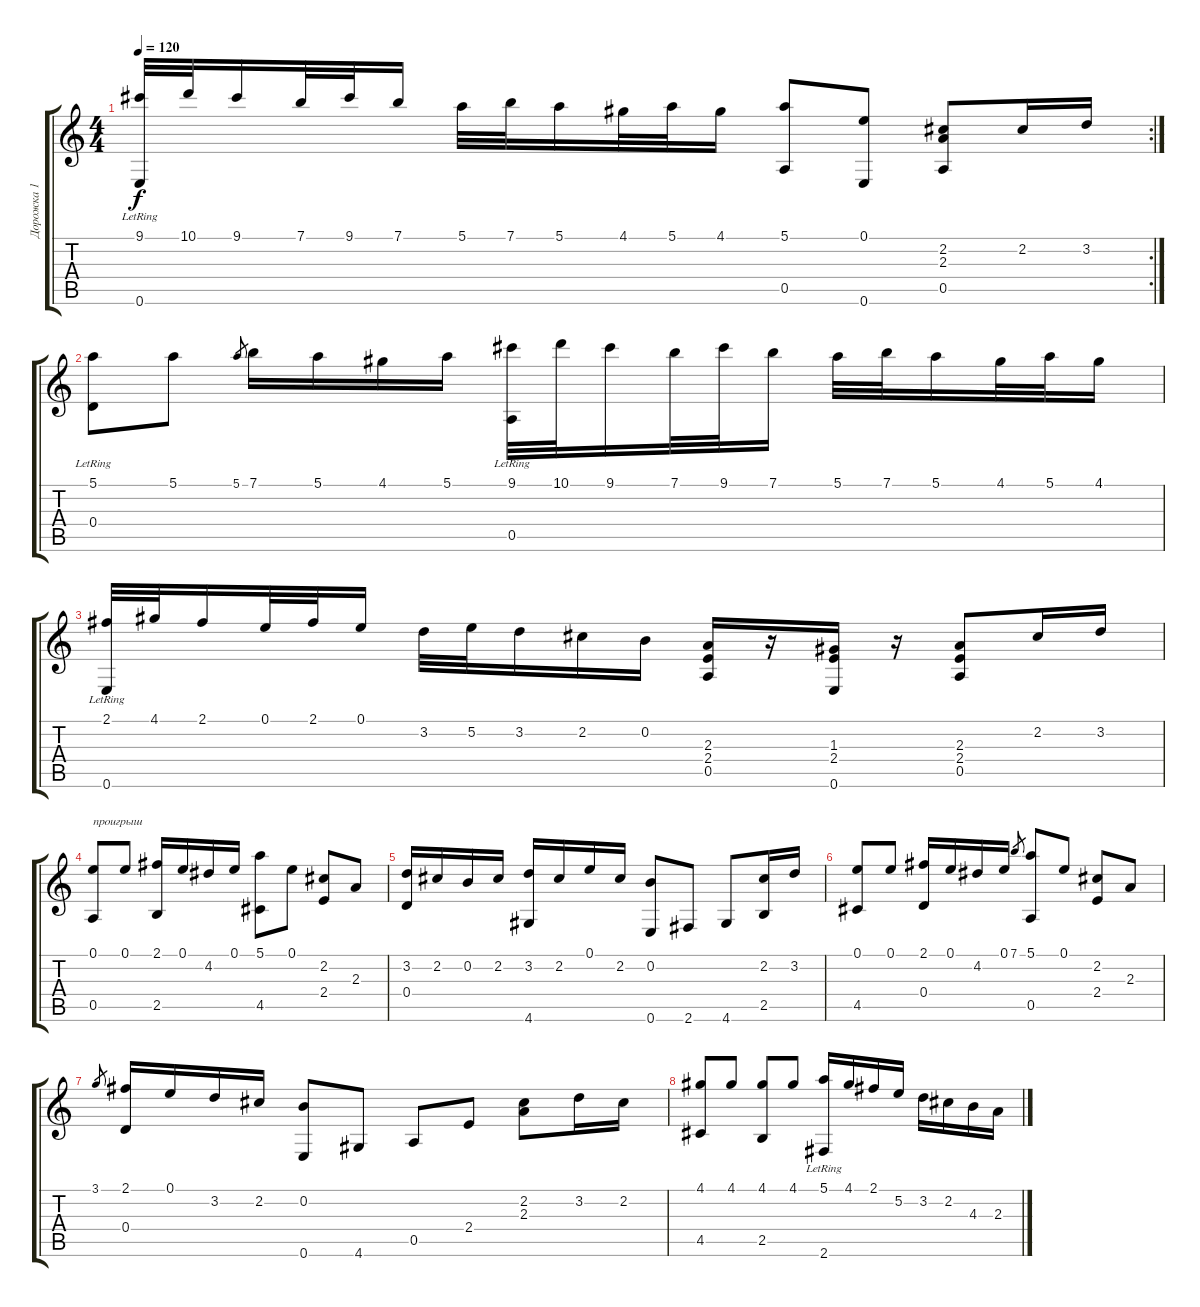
\track ("Дорожка 1" "Дорожка 1") {instrument acousticguitarnylon}
\staff {score tabs}
\tuning (E4 B3 G3 D3 A2 E2) {hide}
\rc 2
\ts (4 4)
\tempo 120
\clef g2
\ks c
(9.1 0.6{lr}).32{dy f} 10.1.32 9.1.16 7.1.32 9.1.32 7.1.16 5.1.32 7.1.32 5.1.16 4.1.32 5.1.32 4.1.16 (5.1 0.5).8 (0.1 0.6).8 (2.2 2.3 0.5).8 2.2.16 3.2.16 |
(5.1 0.4{lr}).8 5.1.8 5.1.8{gr} 7.1.16 5.1.16 4.1.16 5.1.16 (9.1 0.5{lr}).32 10.1.32 9.1.16 7.1.32 9.1.32 7.1.16 5.1.32 7.1.32 5.1.16 4.1.32 5.1.32 4.1.16 |
(2.1 0.6{lr}).32 4.1.32 2.1.16 0.1.32 2.1.32 0.1.16 3.2.32 5.2.32 3.2.16 2.2.16 0.2.16 (2.3 2.4 0.5).16 r.16 (1.3 2.4 0.6).16 r.16 (2.3 2.4 0.5).8 2.2.16 3.2.16 |
(0.1 0.5).8{txt "проигрыш"} 0.1.8 (2.1 2.5).16 0.1.16 4.2.16 0.1.16 (5.1 4.5).8 0.1.8 (2.2 2.4).8 2.3.8 |
(3.2 0.4).16 2.2.16 0.2.16 2.2.16 (3.2 4.6).16 2.2.16 0.1.16 2.2.16 (0.2 0.6).8 2.6.8 4.6.8 (2.2 2.5).16 3.2.16 |
(0.1 4.5).8 0.1.8 (2.1 0.4).16 0.1.16 4.2.16 0.1.16 7.1.8{gr} (5.1 0.5).8 0.1.8 (2.2 2.4).8 2.3.8 |
3.1.8{gr} (2.1 0.4).16 0.1.16 3.2.16 2.2.16 (0.2 0.6).8 4.6.8 0.5.8 2.4.8 (2.2 2.3).8 3.2.16 2.2.16 |
(4.1 4.5).8 4.1.8 (4.1 2.5).8 4.1.8 (5.1 2.6{lr}).16 4.1.16 2.1.16 5.2.16 3.2.16 2.2.16 4.3.16 2.3.16
